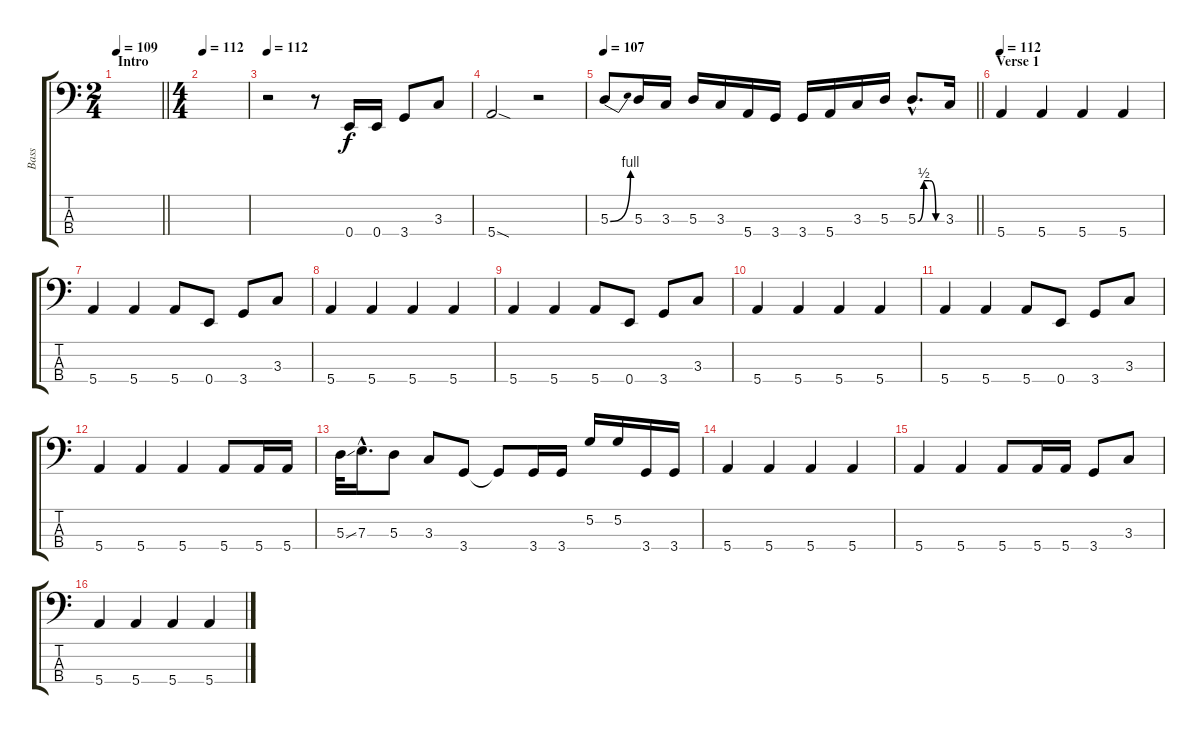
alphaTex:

\track ("Bass" "Bass") {instrument electricbasspick}
\staff {score tabs}
\tuning (G2 D2 A1 E1) {hide}
\ts (2 4)
\section ("" "Intro")
\tempo 109
\clef f4
\barLineRight lightlight
\ks c
|
\ts (4 4)
\tempo 112
|
\tempo 112
r.2 r.8 0.4.16 0.4.16 3.4.8 3.3.8 |
5.4{sod}.2 r.2 |
\tempo 107
\barLineRight lightlight
5.3{be (bend 0 0 60 4)}.8 5.3.16 3.3.16 5.3.16 3.3.16 5.4.16 3.4.16 3.4.16 5.4.16 3.3.16 5.3.16 5.3{be (custom 0 0 15 2 30 2 45 0 60 0) hac}.8{d} 3.3.16 |
\section ("" "Verse 1")
\tempo 112
5.4.4 5.4.4 5.4.4 5.4.4 |
5.4.4 5.4.4 5.4.8 0.4.8 3.4.8 3.3.8 |
5.4.4 5.4.4 5.4.4 5.4.4 |
5.4.4 5.4.4 5.4.8 0.4.8 3.4.8 3.3.8 |
5.4.4 5.4.4 5.4.4 5.4.4 |
5.4.4 5.4.4 5.4.8 0.4.8 3.4.8 3.3.8 |
5.4.4 5.4.4 5.4.4 5.4.8 5.4.16 5.4.16 |
5.3{ss}.32 7.3{hac}.16{d} 5.3.8 3.3.8 3.4.8 3.4{t}.8 3.4.16 3.4.16 5.2.16 5.2.16 3.4.16 3.4.16 |
5.4.4 5.4.4 5.4.4 5.4.4 |
5.4.4 5.4.4 5.4.8 5.4.16 5.4.16 3.4.8 3.3.8 |
5.4.4 5.4.4 5.4.4 5.4.4
